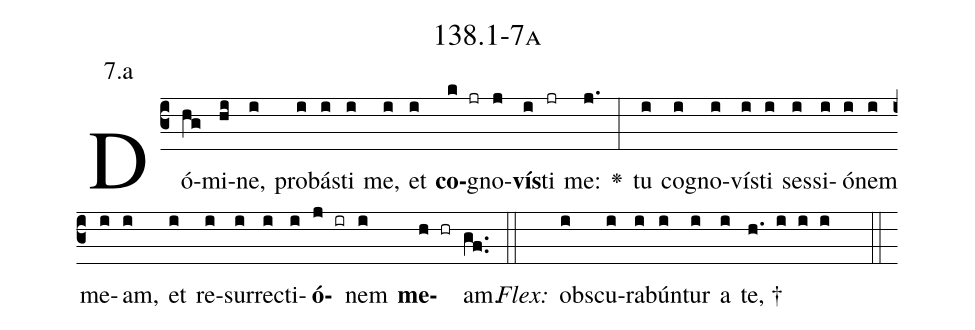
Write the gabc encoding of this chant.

name: 138.1-7a;
annotation: 7.a;
%%
(c3)Dó(hg)mi(hi)ne,(i) pro(i)bás(i)ti(i) me,(i) et(i) <b>co</b>(k jr)gno(j)<b>vís</b>(i)ti(jr) me:(j.) <v>\greheightstar</v>(:) tu(i) co(i)gno(i)vís(i)ti(i) ses(i)si(i)ó(i)nem(i) me(i)am,(i) et(i) re(i)sur(i)rec(i)ti(i)<b>ó</b>(j ir)nem(i) <b>me</b>(h hr)am.(gf..) (::)
<i>Flex:</i>()  obs(i)cu(i)ra(i)bún(i)tur(i) a(i) te, †(h. i i i  ::)

%E(i) u(i) o(j) u(i) a(h) e.(gf..) (::)
